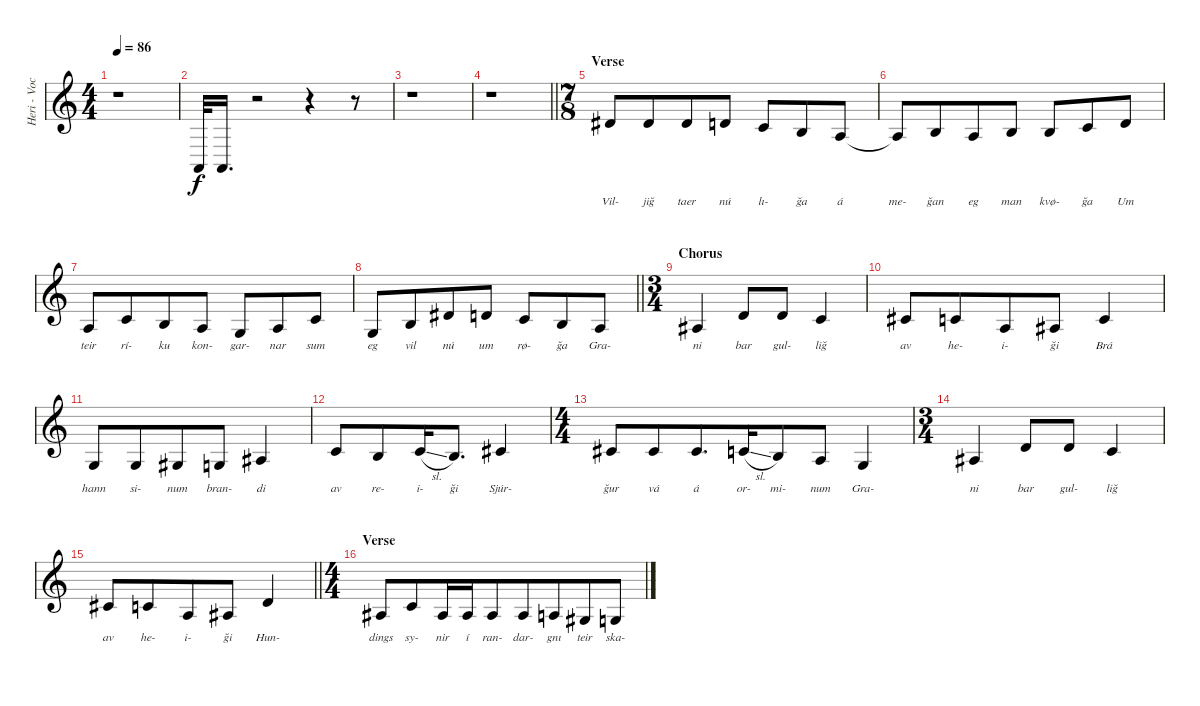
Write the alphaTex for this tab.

\track ("Heri - Vocals" "Heri - Voc") {instrument lead2sawtooth}
\staff {score}
\tuning (E4 B3 G3 D3 A2 E2) {hide}
\ts (4 4)
\tempo 86
\clef g2
\ks c
r.1{dy f} |
0.5.32 0.5.16{d} r.2 r.4 r.8 |
r.1 |
\barLineRight lightlight
r.1 |
\ts (7 8)
\section ("" "Verse")
8.3.8{lyrics (0 "Vil-") lyrics (1 "") lyrics (2 "") lyrics (3 "") lyrics (4 "") instrument lead2sawtooth beam merge} 8.3.8{lyrics (0 "jiğ") lyrics (1 "") lyrics (2 "") lyrics (3 "") lyrics (4 "") beam merge} 8.3.8{lyrics (0 "taer") lyrics (1 "") lyrics (2 "") lyrics (3 "") lyrics (4 "") beam merge} 7.3.8{lyrics (0 "nú") lyrics (1 "") lyrics (2 "") lyrics (3 "") lyrics (4 "")} 5.3.8{lyrics (0 "lı-") lyrics (1 "") lyrics (2 "") lyrics (3 "") lyrics (4 "") beam merge} 4.3.8{lyrics (0 "ğa") lyrics (1 "") lyrics (2 "") lyrics (3 "") lyrics (4 "")} 2.3.8{lyrics (0 "á") lyrics (1 "") lyrics (2 "") lyrics (3 "") lyrics (4 "")} |
2.3{t}.8{lyrics (0 "me-") lyrics (1 "") lyrics (2 "") lyrics (3 "") lyrics (4 "")} 4.3.8{lyrics (0 "ğan") lyrics (1 "") lyrics (2 "") lyrics (3 "") lyrics (4 "")} 2.3.8{lyrics (0 "eg") lyrics (1 "") lyrics (2 "") lyrics (3 "") lyrics (4 "") beam merge} 4.3.8{lyrics (0 "man") lyrics (1 "") lyrics (2 "") lyrics (3 "") lyrics (4 "")} 4.3.8{lyrics (0 "kvø-") lyrics (1 "") lyrics (2 "") lyrics (3 "") lyrics (4 "") beam merge} 5.3.8{lyrics (0 "ğa") lyrics (1 "") lyrics (2 "") lyrics (3 "") lyrics (4 "")} 7.3.8{lyrics (0 "Um") lyrics (1 "") lyrics (2 "") lyrics (3 "") lyrics (4 "")} |
2.3.8{lyrics (0 "teir") lyrics (1 "") lyrics (2 "") lyrics (3 "") lyrics (4 "")} 5.3.8{lyrics (0 "rí-") lyrics (1 "") lyrics (2 "") lyrics (3 "") lyrics (4 "")} 4.3.8{lyrics (0 "ku") lyrics (1 "") lyrics (2 "") lyrics (3 "") lyrics (4 "") beam merge} 2.3.8{lyrics (0 "kon-") lyrics (1 "") lyrics (2 "") lyrics (3 "") lyrics (4 "")} 0.3.8{lyrics (0 "gar-") lyrics (1 "") lyrics (2 "") lyrics (3 "") lyrics (4 "") beam merge} 2.3.8{lyrics (0 "nar") lyrics (1 "") lyrics (2 "") lyrics (3 "") lyrics (4 "")} 5.3.8{lyrics (0 "sum") lyrics (1 "") lyrics (2 "") lyrics (3 "") lyrics (4 "")} |
\barLineRight lightlight
0.3.8{lyrics (0 "eg") lyrics (1 "") lyrics (2 "") lyrics (3 "") lyrics (4 "")} 4.3.8{lyrics (0 "vil") lyrics (1 "") lyrics (2 "") lyrics (3 "") lyrics (4 "")} 8.3.8{lyrics (0 "nú") lyrics (1 "") lyrics (2 "") lyrics (3 "") lyrics (4 "") beam merge} 7.3.8{lyrics (0 "um") lyrics (1 "") lyrics (2 "") lyrics (3 "") lyrics (4 "")} 5.3.8{lyrics (0 "rø-") lyrics (1 "") lyrics (2 "") lyrics (3 "") lyrics (4 "") beam merge} 4.3.8{lyrics (0 "ğa") lyrics (1 "") lyrics (2 "") lyrics (3 "") lyrics (4 "")} 2.3.8{lyrics (0 "Gra-") lyrics (1 "") lyrics (2 "") lyrics (3 "") lyrics (4 "")} |
\ts (3 4)
\section ("" "Chorus")
3.3.4{lyrics (0 "ni") lyrics (1 "") lyrics (2 "") lyrics (3 "") lyrics (4 "")} 7.3.8{lyrics (0 "bar") lyrics (1 "") lyrics (2 "") lyrics (3 "") lyrics (4 "")} 7.3.8{lyrics (0 "gul-") lyrics (1 "") lyrics (2 "") lyrics (3 "") lyrics (4 "")} 5.3.4{lyrics (0 "liğ") lyrics (1 "") lyrics (2 "") lyrics (3 "") lyrics (4 "")} |
6.3.8{lyrics (0 "av") lyrics (1 "") lyrics (2 "") lyrics (3 "") lyrics (4 "")} 5.3.8{lyrics (0 "he-") lyrics (1 "") lyrics (2 "") lyrics (3 "") lyrics (4 "") beam merge} 2.3.8{lyrics (0 "i-") lyrics (1 "") lyrics (2 "") lyrics (3 "") lyrics (4 "")} 3.3.8{lyrics (0 "ği") lyrics (1 "") lyrics (2 "") lyrics (3 "") lyrics (4 "")} 5.3.4{lyrics (0 "Brá") lyrics (1 "") lyrics (2 "") lyrics (3 "") lyrics (4 "")} |
0.3.8{lyrics (0 "hann") lyrics (1 "") lyrics (2 "") lyrics (3 "") lyrics (4 "")} 0.3.8{lyrics (0 "si-") lyrics (1 "") lyrics (2 "") lyrics (3 "") lyrics (4 "") beam merge} 1.3.8{lyrics (0 "num") lyrics (1 "") lyrics (2 "") lyrics (3 "") lyrics (4 "")} 0.3.8{lyrics (0 "bran-") lyrics (1 "") lyrics (2 "") lyrics (3 "") lyrics (4 "")} 3.3.4{lyrics (0 "di") lyrics (1 "") lyrics (2 "") lyrics (3 "") lyrics (4 "")} |
5.3.8{lyrics (0 "av") lyrics (1 "") lyrics (2 "") lyrics (3 "") lyrics (4 "")} 4.3.8{lyrics (0 "re-") lyrics (1 "") lyrics (2 "") lyrics (3 "") lyrics (4 "") beam merge} 5.3{sl}.16{lyrics (0 "i-") lyrics (1 "") lyrics (2 "") lyrics (3 "") lyrics (4 "")} 4.3.8{d lyrics (0 "ği") lyrics (1 "") lyrics (2 "") lyrics (3 "") lyrics (4 "")} 6.3.4{lyrics (0 "Sjúr-") lyrics (1 "") lyrics (2 "") lyrics (3 "") lyrics (4 "")} |
\ts (4 4)
6.3.8{lyrics (0 "ğur") lyrics (1 "") lyrics (2 "") lyrics (3 "") lyrics (4 "")} 6.3.8{lyrics (0 "vá") lyrics (1 "") lyrics (2 "") lyrics (3 "") lyrics (4 "") beam merge} 6.3.8{d lyrics (0 "á") lyrics (1 "") lyrics (2 "") lyrics (3 "") lyrics (4 "")} 5.3{sl}.16{lyrics (0 "or-") lyrics (1 "") lyrics (2 "") lyrics (3 "") lyrics (4 "") beam merge} 4.3.8{lyrics (0 "mi-") lyrics (1 "") lyrics (2 "") lyrics (3 "") lyrics (4 "")} 2.3.8{lyrics (0 "num") lyrics (1 "") lyrics (2 "") lyrics (3 "") lyrics (4 "")} 0.3.4{lyrics (0 "Gra-") lyrics (1 "") lyrics (2 "") lyrics (3 "") lyrics (4 "")} |
\ts (3 4)
3.3.4{lyrics (0 "ni") lyrics (1 "") lyrics (2 "") lyrics (3 "") lyrics (4 "")} 7.3.8{lyrics (0 "bar") lyrics (1 "") lyrics (2 "") lyrics (3 "") lyrics (4 "")} 7.3.8{lyrics (0 "gul-") lyrics (1 "") lyrics (2 "") lyrics (3 "") lyrics (4 "")} 5.3.4{lyrics (0 "liğ") lyrics (1 "") lyrics (2 "") lyrics (3 "") lyrics (4 "")} |
\barLineRight lightlight
6.3.8{lyrics (0 "av") lyrics (1 "") lyrics (2 "") lyrics (3 "") lyrics (4 "")} 5.3.8{lyrics (0 "he-") lyrics (1 "") lyrics (2 "") lyrics (3 "") lyrics (4 "") beam merge} 2.3.8{lyrics (0 "i-") lyrics (1 "") lyrics (2 "") lyrics (3 "") lyrics (4 "")} 3.3.8{lyrics (0 "ği") lyrics (1 "") lyrics (2 "") lyrics (3 "") lyrics (4 "")} 7.3.4{lyrics (0 "Hun-") lyrics (1 "") lyrics (2 "") lyrics (3 "") lyrics (4 "")} |
\ts (4 4)
\section ("" "Verse")
3.3.8{lyrics (0 "dings") lyrics (1 "") lyrics (2 "") lyrics (3 "") lyrics (4 "")} 5.3.8{lyrics (0 "sy-") lyrics (1 "") lyrics (2 "") lyrics (3 "") lyrics (4 "") beam merge} 3.3.16{lyrics (0 "nir") lyrics (1 "") lyrics (2 "") lyrics (3 "") lyrics (4 "")} 3.3.16{lyrics (0 "í") lyrics (1 "") lyrics (2 "") lyrics (3 "") lyrics (4 "")} 3.3.8{lyrics (0 "ran-") lyrics (1 "") lyrics (2 "") lyrics (3 "") lyrics (4 "") beam merge} 3.3.8{lyrics (0 "dar-") lyrics (1 "") lyrics (2 "") lyrics (3 "") lyrics (4 "")} 2.3.8{lyrics (0 "gnı") lyrics (1 "") lyrics (2 "") lyrics (3 "") lyrics (4 "") beam merge} 1.3.8{lyrics (0 "teir") lyrics (1 "") lyrics (2 "") lyrics (3 "") lyrics (4 "")} 0.3.8{lyrics (0 "ska-") lyrics (1 "") lyrics (2 "") lyrics (3 "") lyrics (4 "")}
